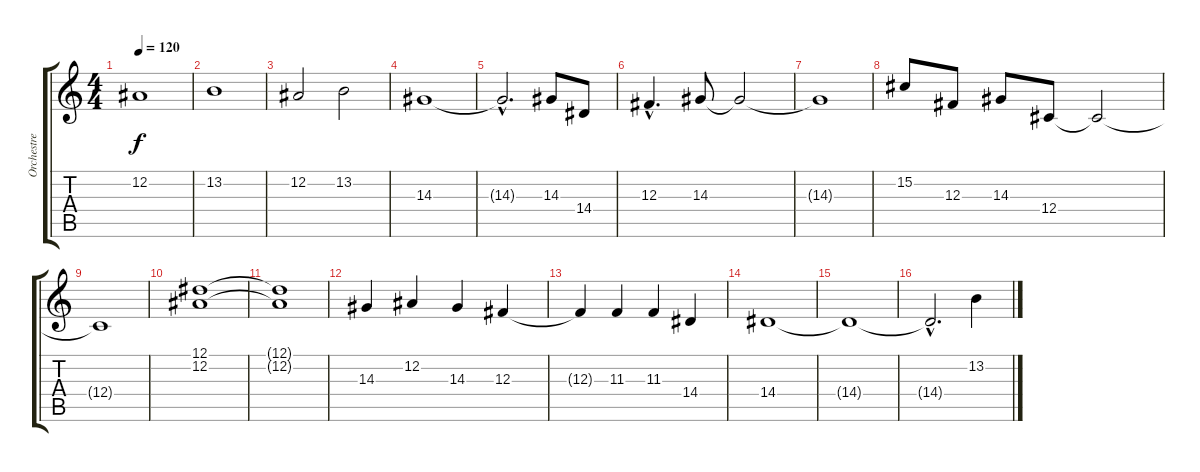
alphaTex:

\track ("Orchestre" "Orchestre") {instrument stringensemble1}
\staff {score tabs}
\tuning (Eb4 Bb3 Gb3 Db3 Ab2 Eb2) {hide}
\ts (4 4)
\tempo 120
\clef g2
\ks c
12.2{t}.1{dy f} |
13.2.1 |
12.2.2 13.2.2 |
14.3.1 |
14.3{hac t}.2{d} 14.3.8 14.4.8 |
12.3{hac}.4{d} 14.3.8 14.3{t}.2 |
14.3{t}.1 |
15.2.8 12.3.8 14.3.8 12.4.8 12.4{t}.2 |
12.4{t}.1 |
(12.1 12.2).1 |
(12.1{t} 12.2{t}).1 |
14.3.4 12.2.4 14.3.4 12.3.4 |
12.3{t}.4 11.3.4 11.3.4 14.4.4 |
14.4.1 |
14.4{t}.1 |
14.4{hac t}.2{d} 13.2.4
